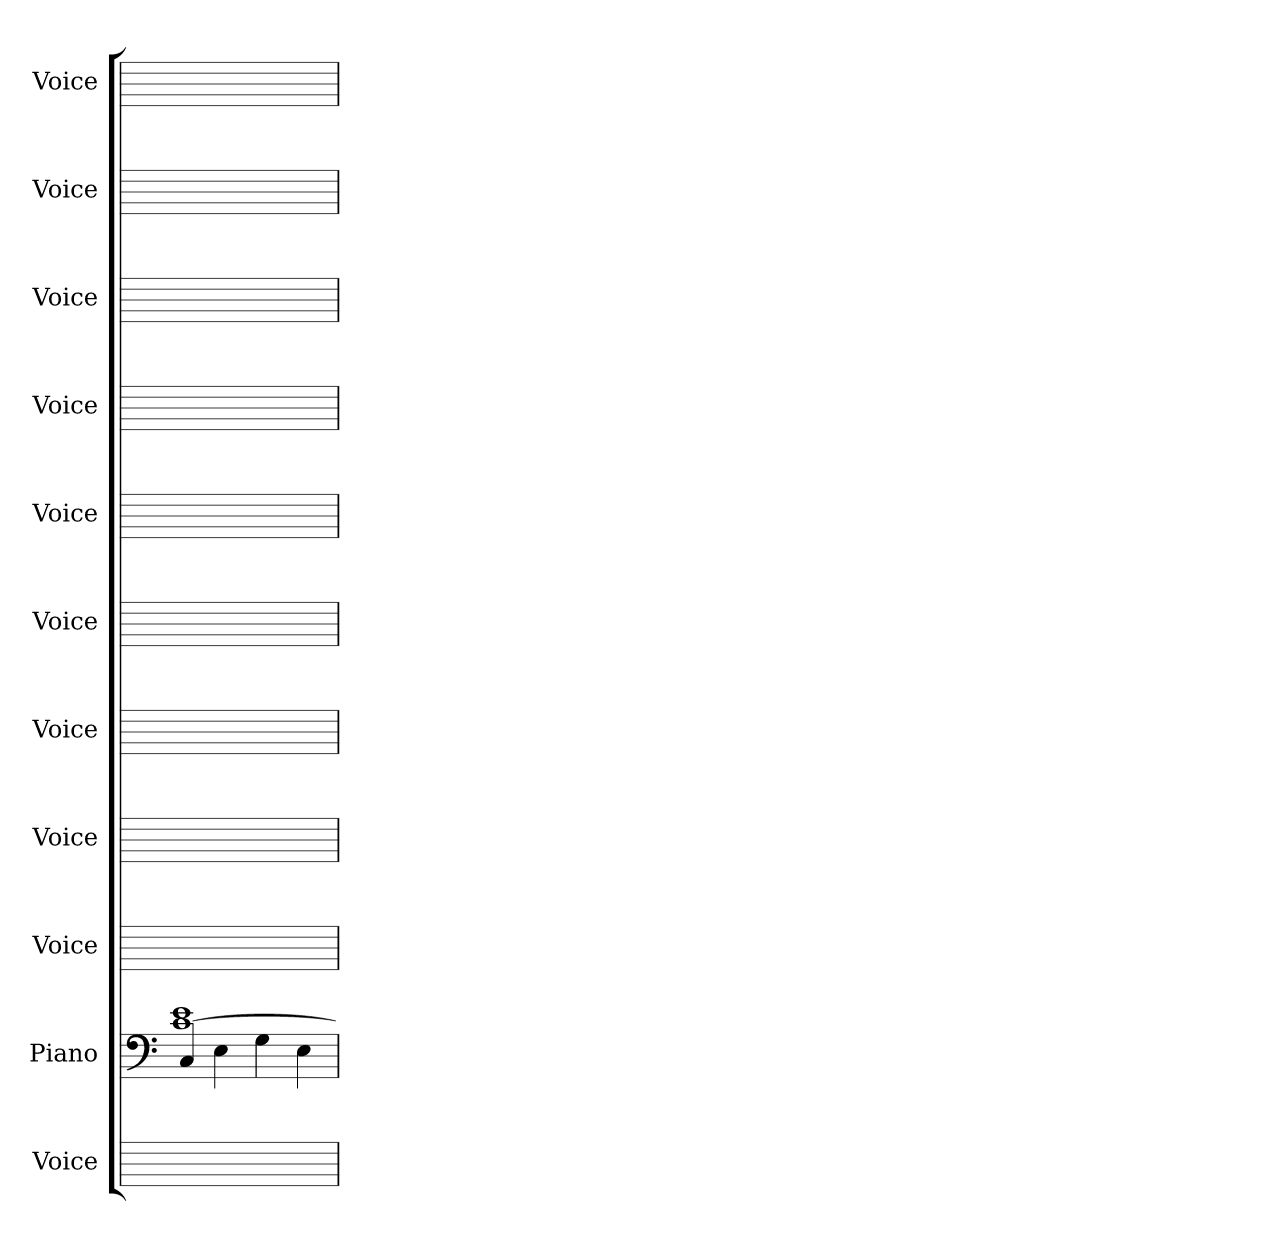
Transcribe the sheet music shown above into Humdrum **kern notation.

**kern	**kern	**kern	**kern	**kern	**kern	**kern	**kern	**kern	**kern	**kern
*part11	*part10	*part9	*part8	*part7	*part6	*part5	*part4	*part3	*part2	*part1
*staff11	*staff10	*staff9	*staff8	*staff7	*staff6	*staff5	*staff4	*staff3	*staff2	*staff1
*I"Voice	*I"Piano	*I"Voice	*I"Voice	*I"Voice	*I"Voice	*I"Voice	*I"Voice	*I"Voice	*I"Voice	*I"Voice
*	*I'Pno	*	*	*	*	*	*	*	*	*
!!LO:LB:g=z
*	*clefF4	*	*	*	*	*	*	*	*	*
=	=	=	=	=	=	=	=	=	=	=
*	*^	*	*	*	*	*	*	*	*	*
4ryy	[<1c 1e	4C/	4ryy	4ryy	4ryy	4ryy	4ryy	4ryy	4ryy	4ryy	4ryy
2.ryy	.	4E\	2.ryy	2.ryy	2.ryy	2.ryy	2.ryy	2.ryy	2.ryy	2.ryy	2.ryy
.	.	4G\	.	.	.	.	.	.	.	.	.
.	.	4E\	.	.	.	.	.	.	.	.	.
*	*v	*v	*	*	*	*	*	*	*	*	*
=	=	=	=	=	=	=	=	=	=	=
*-	*-	*-	*-	*-	*-	*-	*-	*-	*-	*-
